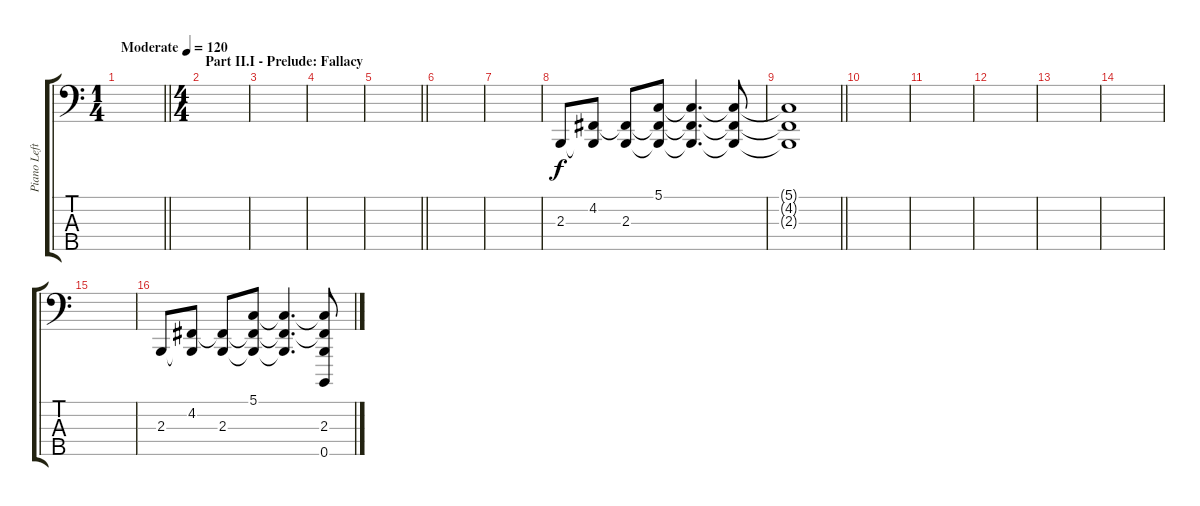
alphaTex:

\track ("Piano Left Standard" "Piano Left") {instrument acousticgrandpiano}
\staff {score tabs}
\tuning (G2 D2 A1 E1 B0) {hide}
\ts (1 4)
\tempo (120 "Moderate")
\clef f4
\barLineRight lightlight
\ks c
|
\ts (4 4)
\section ("" "Part II.I - Prelude: Fallacy")
|
|
|
\barLineRight lightlight
|
|
|
2.3.8 (4.2 2.3{t}).8 (4.2{t} 2.3).8 (5.1 4.2{t} 2.3{t}).8 (5.1{t} 4.2{t} 2.3{t}).4{d} (5.1{t} 4.2{t} 2.3{t}).8 |
\barLineRight lightlight
(5.1{t} 4.2{t} 2.3{t}).1 |
|
|
|
|
|
|
2.3.8 (4.2 2.3{t}).8 (4.2{t} 2.3).8 (5.1 4.2{t} 2.3{t}).8 (5.1{t} 4.2{t} 2.3{t}).4{d} (5.1{t} 4.2{t} 2.3 0.5).8
